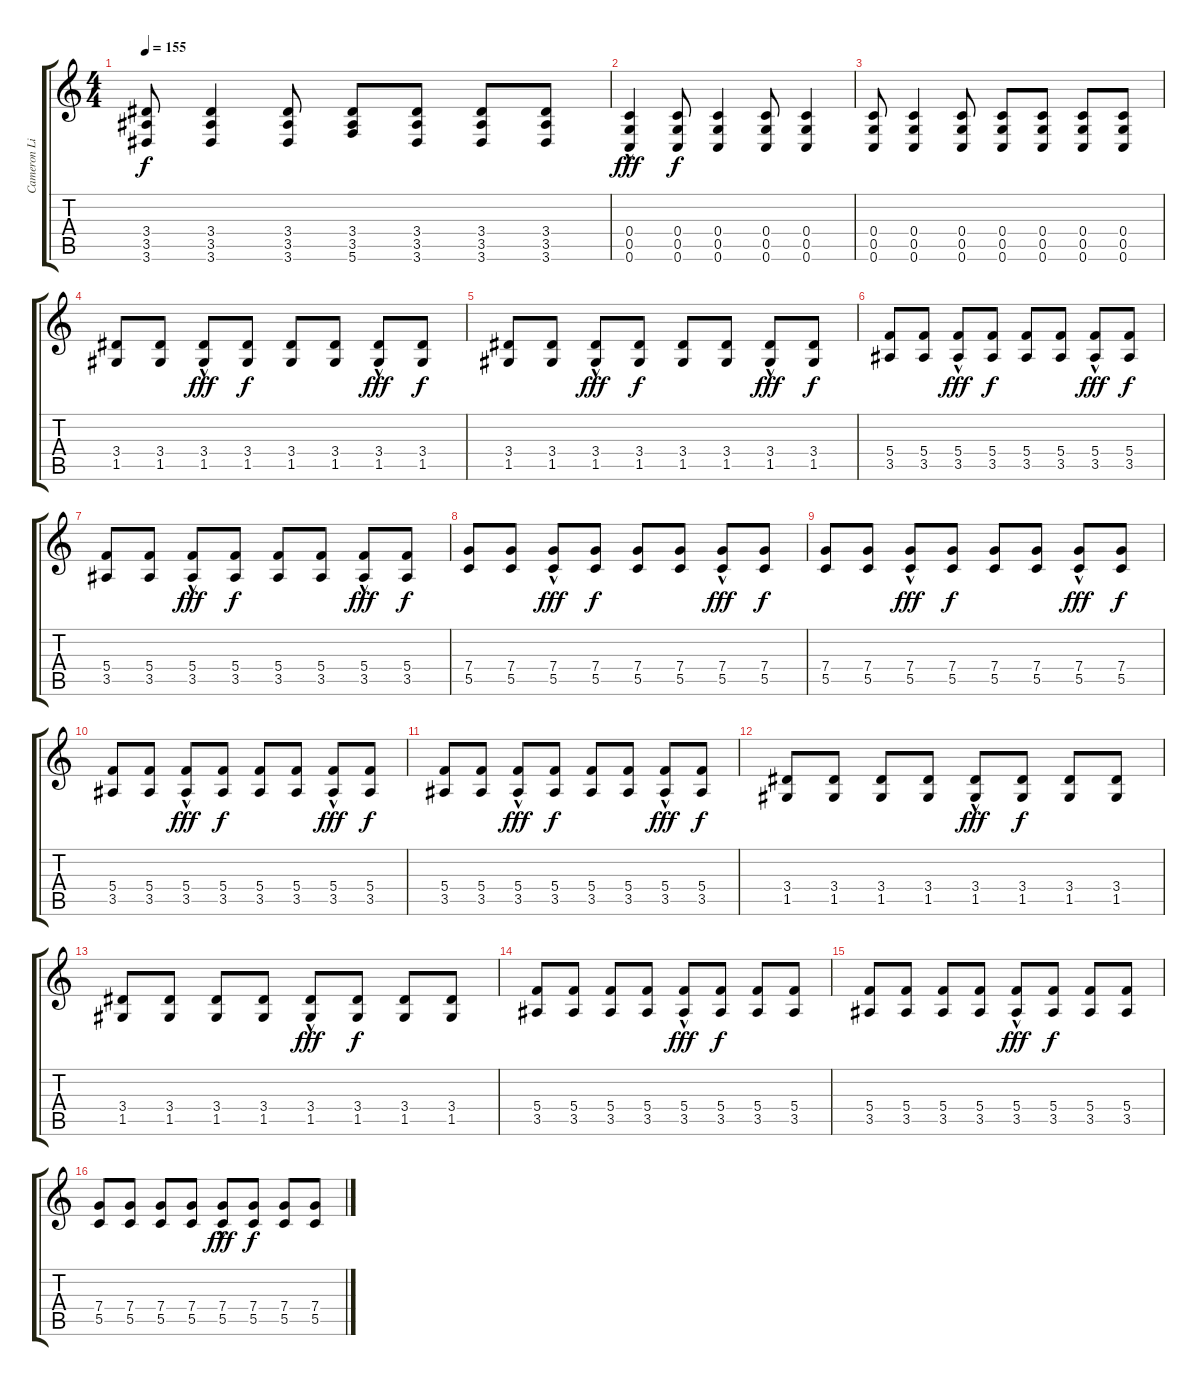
\track ("Cameron Liddel" "Cameron Li") {instrument acousticguitarsteel}
\staff {score tabs}
\tuning (D4 A3 F3 C3 G2 C2) {hide}
\ts (4 4)
\tempo 155
\clef g2
\ks c
(3.4 3.5 3.6).8{dy f} (3.4 3.5 3.6).4 (3.4 3.5 3.6).8 (3.4 3.5 5.6).8 (3.4 3.5 3.6).8 (3.4 3.5 3.6).8 (3.4 3.5 3.6).8 |
(0.4{hac} 0.5{hac} 0.6{hac}).4{dy fff} (0.4 0.5 0.6).8{dy f} (0.4 0.5 0.6).4 (0.4 0.5 0.6).8 (0.4 0.5 0.6).4 |
(0.4 0.5 0.6).8 (0.4 0.5 0.6).4 (0.4 0.5 0.6).8 (0.4 0.5 0.6).8 (0.4 0.5 0.6).8 (0.4 0.5 0.6).8 (0.4 0.5 0.6).8 |
(3.4 1.5).8 (3.4 1.5).8 (3.4{hac} 1.5{hac}).8{dy fff} (3.4 1.5).8{dy f} (3.4 1.5).8 (3.4 1.5).8 (3.4{hac} 1.5{hac}).8{dy fff} (3.4 1.5).8{dy f} |
(3.4 1.5).8 (3.4 1.5).8 (3.4{hac} 1.5{hac}).8{dy fff} (3.4 1.5).8{dy f} (3.4 1.5).8 (3.4 1.5).8 (3.4{hac} 1.5{hac}).8{dy fff} (3.4 1.5).8{dy f} |
(5.4 3.5).8 (5.4 3.5).8 (5.4{hac} 3.5{hac}).8{dy fff} (5.4 3.5).8{dy f} (5.4 3.5).8 (5.4 3.5).8 (5.4{hac} 3.5{hac}).8{dy fff} (5.4 3.5).8{dy f} |
(5.4 3.5).8 (5.4 3.5).8 (5.4{hac} 3.5{hac}).8{dy fff} (5.4 3.5).8{dy f} (5.4 3.5).8 (5.4 3.5).8 (5.4{hac} 3.5{hac}).8{dy fff} (5.4 3.5).8{dy f} |
(7.4 5.5).8 (7.4 5.5).8 (7.4{hac} 5.5{hac}).8{dy fff} (7.4 5.5).8{dy f} (7.4 5.5).8 (7.4 5.5).8 (7.4{hac} 5.5{hac}).8{dy fff} (7.4 5.5).8{dy f} |
(7.4 5.5).8 (7.4 5.5).8 (7.4{hac} 5.5{hac}).8{dy fff} (7.4 5.5).8{dy f} (7.4 5.5).8 (7.4 5.5).8 (7.4{hac} 5.5{hac}).8{dy fff} (7.4 5.5).8{dy f} |
(5.4 3.5).8 (5.4 3.5).8 (5.4{hac} 3.5{hac}).8{dy fff} (5.4 3.5).8{dy f} (5.4 3.5).8 (5.4 3.5).8 (5.4{hac} 3.5{hac}).8{dy fff} (5.4 3.5).8{dy f} |
(5.4 3.5).8 (5.4 3.5).8 (5.4{hac} 3.5{hac}).8{dy fff} (5.4 3.5).8{dy f} (5.4 3.5).8 (5.4 3.5).8 (5.4{hac} 3.5{hac}).8{dy fff} (5.4 3.5).8{dy f} |
(3.4 1.5).8 (3.4 1.5).8 (3.4 1.5).8 (3.4 1.5).8 (3.4{hac} 1.5{hac}).8{dy fff} (3.4 1.5).8{dy f} (3.4 1.5).8 (3.4 1.5).8 |
(3.4 1.5).8 (3.4 1.5).8 (3.4 1.5).8 (3.4 1.5).8 (3.4{hac} 1.5{hac}).8{dy fff} (3.4 1.5).8{dy f} (3.4 1.5).8 (3.4 1.5).8 |
(5.4 3.5).8 (5.4 3.5).8 (5.4 3.5).8 (5.4 3.5).8 (5.4{hac} 3.5{hac}).8{dy fff} (5.4 3.5).8{dy f} (5.4 3.5).8 (5.4 3.5).8 |
(5.4 3.5).8 (5.4 3.5).8 (5.4 3.5).8 (5.4 3.5).8 (5.4{hac} 3.5{hac}).8{dy fff} (5.4 3.5).8{dy f} (5.4 3.5).8 (5.4 3.5).8 |
(7.4 5.5).8 (7.4 5.5).8 (7.4 5.5).8 (7.4 5.5).8 (7.4{hac} 5.5{hac}).8{dy fff} (7.4 5.5).8{dy f} (7.4 5.5).8 (7.4 5.5).8
